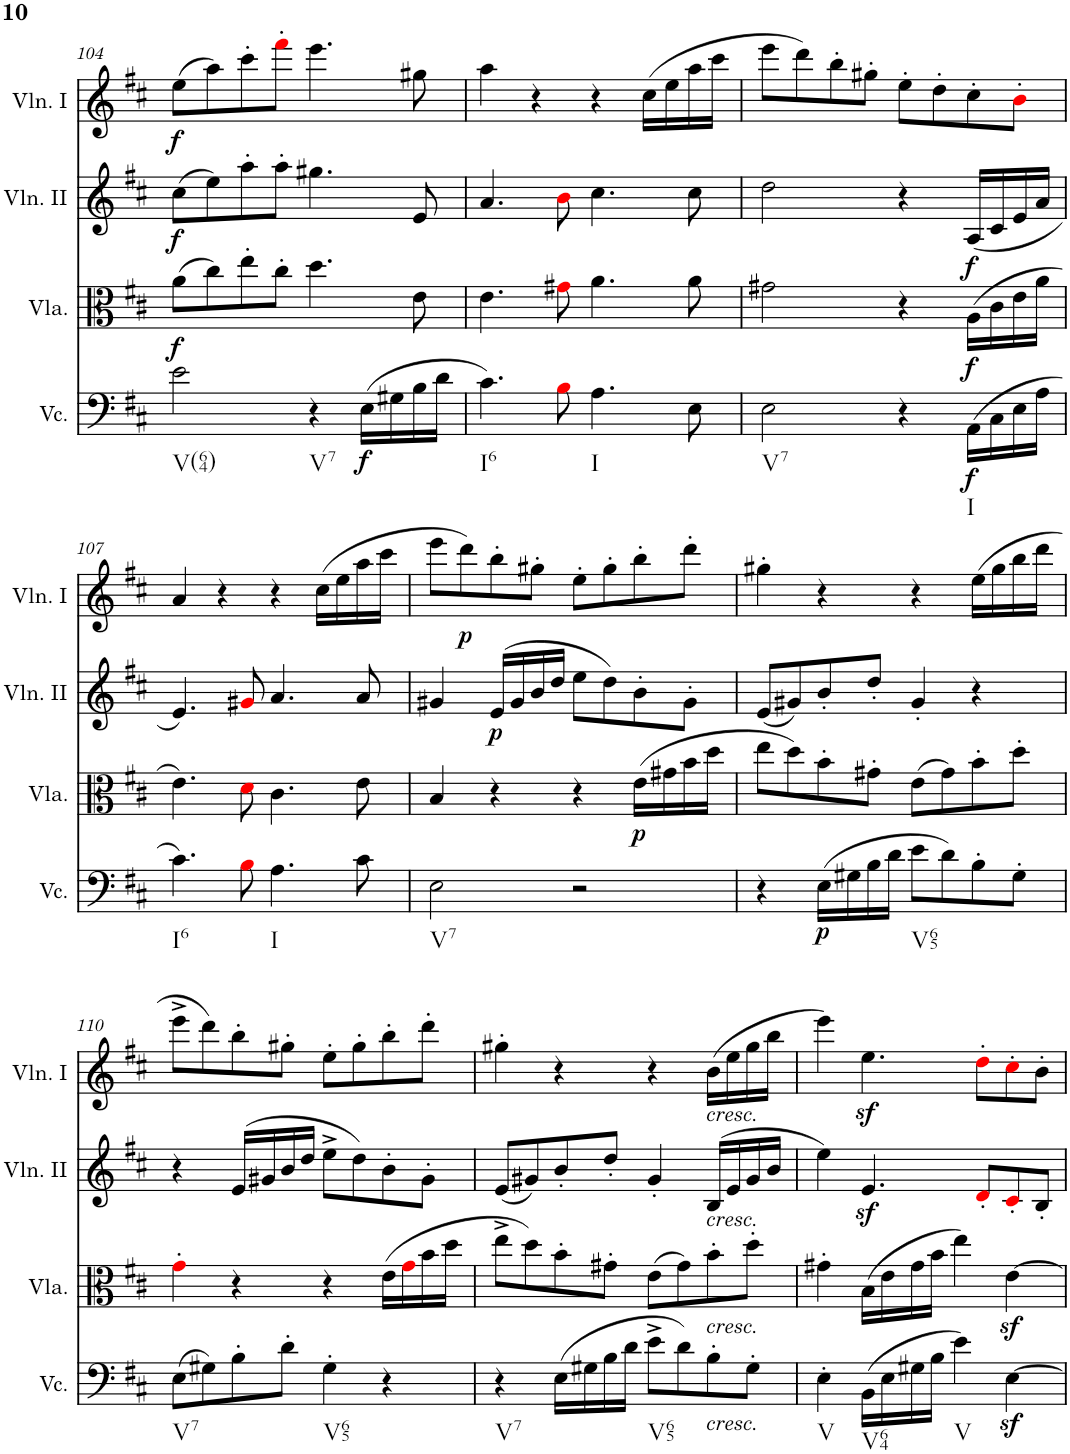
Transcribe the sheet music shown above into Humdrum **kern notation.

**kern	**dynam	**kern	**dynam	**kern	**dynam	**kern	**dynam
*part4	*part4	*part3	*part3	*part2	*part2	*part1	*part1
*staff4	*staff4	*staff3	*staff3	*staff2	*staff2	*staff1	*staff1
*I"Violoncello	*	*I"Viola	*	*I"Violino II	*	*I"Violino I	*
*I'Vc.	*	*I'Vla.	*	*I'Vln. II	*	*I'Vln. I	*
!!LO:PB:g=z
*clefF4	*	*clefC3	*	*clefG2	*	*clefG2	*
*k[f#c#]	*	*k[f#c#]	*	*k[f#c#]	*	*k[f#c#]	*
*M4/4	*	*M4/4	*	*M4/4	*	*M4/4	*
*met(c)	*	*met(c)	*	*met(c)	*	*met(c)	*
=104	=104	=104	=104	=104	=104	=104	=104
!LO:TX:b:t=V(64)	!	!	!	!	!	!	!
!	!	!	!LO:DY:b	!	!LO:DY:b	!	!LO:DY:b
2e\	.	(8a\L	f	(8cc#\L	f	(8ee\L	f
.	.	8cc#\)	.	8ee\)	.	8aa\)	.
.	.	8ee'\	.	8aa'\	.	8ccc#'\	.
.	.	8cc#'\J	.	8aa'\J	.	8fff#'i\J	.
!LO:TX:b:t=V7	!	!	!	!	!	!	!
4r	.	4.dd\	.	4.gg#X\	.	4.eee\	.
!	!LO:DY:b	!	!	!	!	!	!
(16E\LL	f	.	.	.	.	.	.
16G#X\	.	.	.	.	.	.	.
16B\	.	8e\	.	8e/	.	8gg#X\	.
16d\JJ	.	.	.	.	.	.	.
=105	=105	=105	=105	=105	=105	=105	=105
!LO:TX:b:t=I6	!	!	!	!	!	!	!
4.c#\)	.	4.e\	.	4.a/	.	4aa\	.
.	.	.	.	.	.	4r	.
8Bi\	.	8g#Xi\	.	8bi\	.	.	.
!LO:TX:b:t=I	!	!	!	!	!	!	!
4.A\	.	4.a\	.	4.cc#\	.	4r	.
.	.	.	.	.	.	(16cc#\LL	.
.	.	.	.	.	.	16ee\	.
8E\	.	8a\	.	8cc#\	.	16aa\	.
.	.	.	.	.	.	16ccc#\JJ	.
=106	=106	=106	=106	=106	=106	=106	=106
!LO:TX:b:t=V7	!	!	!	!	!	!	!
2E\	.	2g#X\	.	2dd\	.	8eee\L	.
.	.	.	.	.	.	8ddd\)	.
.	.	.	.	.	.	8bb'\	.
.	.	.	.	.	.	8gg#X'\J	.
4r	.	4r	.	4r	.	8ee'\L	.
.	.	.	.	.	.	8dd'\	.
!LO:TX:b:t=I	!	!	!	!	!	!	!
!	!LO:DY:b	!	!LO:DY:b	!	!LO:DY:b	!	!
(16AA\LL	f	(16A\LL	f	(16A/LL	f	8cc#'\	.
16C#\	.	16c#\	.	16c#/	.	.	.
16E\	.	16e\	.	16e/	.	8b'i\J	.
16A\JJ	.	16a\JJ	.	16a/JJ	.	.	.
!!LO:LB:g=z
=107	=107	=107	=107	=107	=107	=107	=107
!LO:TX:b:t=I6	!	!	!	!	!	!	!
4.c#\)	.	4.e\)	.	4.e/)	.	4a/	.
.	.	.	.	.	.	4r	.
8Bi\	.	8di\	.	8g#Xi/	.	.	.
!LO:TX:b:t=I	!	!	!	!	!	!	!
4.A\	.	4.c#\	.	4.a/	.	4r	.
.	.	.	.	.	.	(16cc#\LL	.
.	.	.	.	.	.	16ee\	.
8c#\	.	8e\	.	8a/	.	16aa\	.
.	.	.	.	.	.	16ccc#\JJ	.
=108	=108	=108	=108	=108	=108	=108	=108
!LO:TX:b:t=V7	!	!	!	!	!	!	!
2E\	.	4B/	.	4g#X/	.	8eee\L	.
!	!	!	!	!	!	!	!LO:DY:b
.	.	.	.	.	.	8ddd\)	p
!	!	!	!	!	!LO:DY:b	!	!
.	.	4r	.	(16e/LL	p	8bb'\	.
.	.	.	.	16g#/	.	.	.
.	.	.	.	16b/	.	8gg#X'\J	.
.	.	.	.	16dd/JJ	.	.	.
2r	.	4r	.	8ee\L	.	8ee'\L	.
.	.	.	.	8dd\)	.	8gg#'\	.
!	!	!	!LO:DY:b	!	!	!	!
.	.	(16e\LL	p	8b'\	.	8bb'\	.
.	.	16g#X\	.	.	.	.	.
.	.	16b\	.	8g#'\J	.	8ddd'\J	.
.	.	16dd\JJ	.	.	.	.	.
=109	=109	=109	=109	=109	=109	=109	=109
4r	.	8ee\L	.	(8e/L	.	4gg#X'\	.
.	.	8dd\)	.	8g#X/)	.	.	.
!	!LO:DY:b	!	!	!	!	!	!
(16E\LL	p	8b'\	.	8b'/	.	4r	.
16G#X\	.	.	.	.	.	.	.
16B\	.	8g#X'\J	.	8dd'/J	.	.	.
16d\JJ	.	.	.	.	.	.	.
!LO:TX:b:t=V65	!	!	!	!	!	!	!
8e\L	.	(8e\L	.	4g#'/	.	4r	.
8d\)	.	8g#\)	.	.	.	.	.
8B'\	.	8b'\	.	4r	.	(16ee\LL	.
.	.	.	.	.	.	16gg#\	.
8G#'\J	.	8dd'\J	.	.	.	16bb\	.
.	.	.	.	.	.	16ddd\JJ	.
!!LO:LB:g=z
=110	=110	=110	=110	=110	=110	=110	=110
!LO:TX:b:t=V7	!	!	!	!	!	!	!
(8E\L	.	4g'i\	.	4r	.	8eee^\L	.
8G#X\)	.	.	.	.	.	8ddd\)	.
8B'\	.	4r	.	(16e/LL	.	8bb'\	.
.	.	.	.	16g#X/	.	.	.
8d'\J	.	.	.	16b/	.	8gg#X'\J	.
.	.	.	.	16dd/JJ	.	.	.
!LO:TX:b:t=V65	!	!	!	!	!	!	!
4G#'\	.	4r	.	8ee^\L	.	8ee'\L	.
.	.	.	.	8dd\)	.	8gg#'\	.
4r	.	(16e\LL	.	8b'\	.	8bb'\	.
.	.	16gi\	.	.	.	.	.
.	.	16b\	.	8g#'\J	.	8ddd'\J	.
.	.	16dd\JJ	.	.	.	.	.
=111	=111	=111	=111	=111	=111	=111	=111
!LO:TX:b:t=V7	!	!	!	!	!	!	!
4r	.	8ee^\L	.	(8e/L	.	4gg#X'\	.
.	.	8dd\)	.	8g#X/)	.	.	.
(16E\LL	.	8b'\	.	8b'/	.	4r	.
16G#X\	.	.	.	.	.	.	.
16B\	.	8g#X'\J	.	8dd'/J	.	.	.
16d\JJ	.	.	.	.	.	.	.
!LO:TX:b:t=V65	!	!	!	!	!	!	!
8e^\L	.	(8e\L	.	4g#'/	.	4r	.
8d\)	.	8g#\)	.	.	.	.	.
!	!	!	!	!	!	!LO:TX:b:i:t=cresc.	!
!	!	!	!	!LO:TX:b:i:t=cresc.	!	!	!
!	!	!LO:TX:b:i:t=cresc.	!	!	!	!	!
!LO:TX:b:i:t=cresc.	!	!	!	!	!	!	!
8B'\	.	8b'\	.	(16B/LL	.	(16b\LL	.
.	.	.	.	16e/	.	16ee\	.
8G#'\J	.	8dd'\J	.	16g#/	.	16gg#\	.
.	.	.	.	16b/JJ	.	16bb\JJ	.
=112	=112	=112	=112	=112	=112	=112	=112
!LO:TX:b:t=V	!	!	!	!	!	!	!
4E'\	.	4g#X'\	.	4ee\)	.	4eee\)	.
!LO:TX:b:t=V64	!	!	!	!	!	!	!
(16BB\LL	.	(16B\LL	.	4.ez</	.	4.eez<\	.
16E\	.	16e\	.	.	.	.	.
16G#X\	.	16g#\	.	.	.	.	.
16B\JJ	.	16b\JJ	.	.	.	.	.
!LO:TX:b:t=V	!	!	!	!	!	!	!
4e\)	.	4ee\)	.	.	.	.	.
.	.	.	.	8d'i/L	.	8dd'i\L	.
[4Ez<\	.	[4ez<\	.	8c#'i/	.	8cc#'i\	.
.	.	.	.	8B'/J	.	8b'\J	.
=	=	=	=	=	=	=	=
*-	*-	*-	*-	*-	*-	*-	*-
